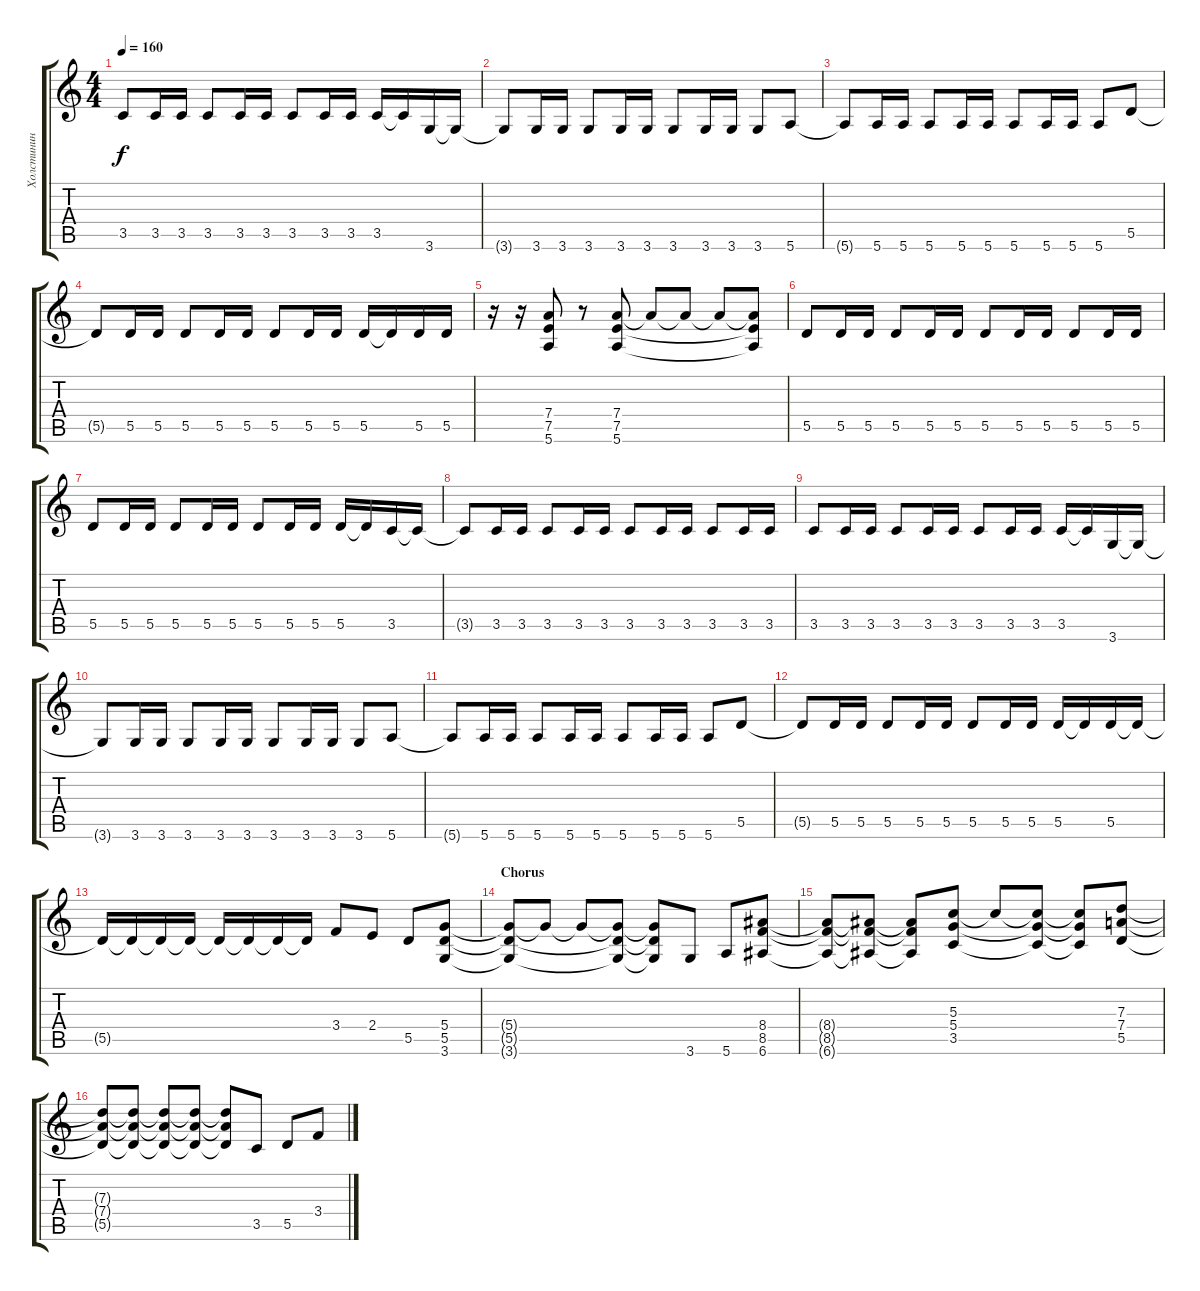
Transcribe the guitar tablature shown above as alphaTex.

\track ("Холстинин (Guitar 2)" "Холстинин ") {instrument distortionguitar}
\staff {score tabs}
\tuning (E4 B3 G3 D3 A2 E2) {hide}
\ts (4 4)
\tempo 160
\clef g2
\ks c
3.5.8{dy f} 3.5.16 3.5.16 3.5.8 3.5.16 3.5.16 3.5.8 3.5.16 3.5.16 3.5.16 3.5{t}.16 3.6.16 3.6{t}.16 |
3.6{t}.8 3.6.16 3.6.16 3.6.8 3.6.16 3.6.16 3.6.8 3.6.16 3.6.16 3.6.8 5.6.8 |
5.6{t}.8 5.6.16 5.6.16 5.6.8 5.6.16 5.6.16 5.6.8 5.6.16 5.6.16 5.6.8 5.5.8 |
5.5{t}.8 5.5.16 5.5.16 5.5.8 5.5.16 5.5.16 5.5.8 5.5.16 5.5.16 5.5.16 5.5{t}.16 5.5.16 5.5.16 |
r.16 r.16 (7.4 7.5 5.6).8 r.8 (7.4 7.5 5.6).8 7.4{t}.8 7.4{t}.8 7.4{t}.8 (7.4{t} 7.5{t} 5.6{t}).8 |
5.5.8 5.5.16 5.5.16 5.5.8 5.5.16 5.5.16 5.5.8 5.5.16 5.5.16 5.5.8 5.5.16 5.5.16 |
5.5.8 5.5.16 5.5.16 5.5.8 5.5.16 5.5.16 5.5.8 5.5.16 5.5.16 5.5.16 5.5{t}.16 3.5.16 3.5{t}.16 |
3.5{t}.8 3.5.16 3.5.16 3.5.8 3.5.16 3.5.16 3.5.8 3.5.16 3.5.16 3.5.8 3.5.16 3.5.16 |
3.5.8 3.5.16 3.5.16 3.5.8 3.5.16 3.5.16 3.5.8 3.5.16 3.5.16 3.5.16 3.5{t}.16 3.6.16 3.6{t}.16 |
3.6{t}.8 3.6.16 3.6.16 3.6.8 3.6.16 3.6.16 3.6.8 3.6.16 3.6.16 3.6.8 5.6.8 |
5.6{t}.8 5.6.16 5.6.16 5.6.8 5.6.16 5.6.16 5.6.8 5.6.16 5.6.16 5.6.8 5.5.8 |
5.5{t}.8 5.5.16 5.5.16 5.5.8 5.5.16 5.5.16 5.5.8 5.5.16 5.5.16 5.5.16 5.5{t}.16 5.5.16 5.5{t}.16 |
5.5{t}.16 5.5{t}.16 5.5{t}.16 5.5{t}.16 5.5{t}.16 5.5{t}.16 5.5{t}.16 5.5{t}.16 3.4.8 2.4.8 5.5.8 (5.4 5.5 3.6).8 |
\section ("" "Chorus")
(5.4{t} 5.5{t} 3.6{t}).8 5.4{t}.8 5.4{t}.8 (5.4{t} 5.5{t} 3.6{t}).8 (5.4{t} 5.5{t} 3.6{t}).8 3.6.8 5.6.8 (8.4 8.5 6.6).8 |
(8.4{t} 8.5{t} 6.6{t}).8 (8.4{t} 8.5{t} 6.6{t}).8 (8.4{t} 8.5{t} 6.6{t}).8 (5.3 5.4 3.5).8 5.3{t}.8 (5.3{t} 5.4{t} 3.5{t}).8 (5.3{t} 5.4{t} 3.5{t}).8 (7.3 7.4 5.5).8 |
(7.3{t} 7.4{t} 5.5{t}).8 (7.3{t} 7.4{t} 5.5{t}).8 (7.3{t} 7.4{t} 5.5{t}).8 (7.3{t} 7.4{t} 5.5{t}).8 (7.3{t} 7.4{t} 5.5{t}).8 3.5.8 5.5.8 3.4.8
